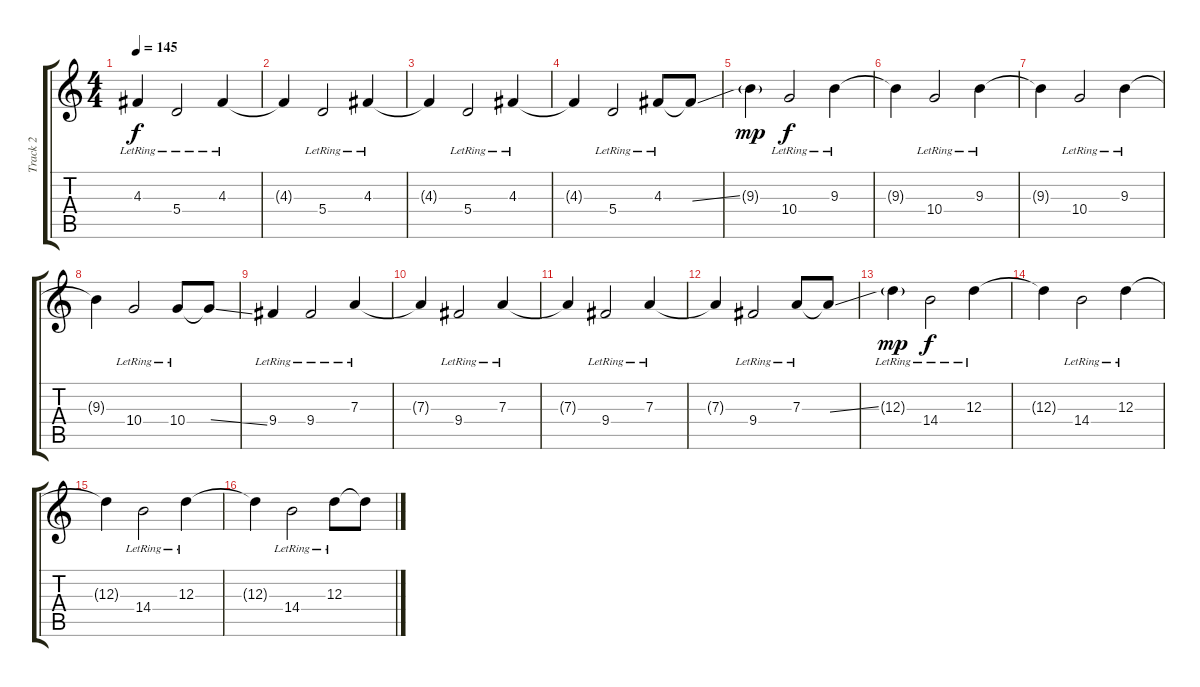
\track ("Track 2" "Track 2") {instrument distortionguitar}
\staff {score tabs}
\tuning (B3 Gb3 D3 A2 E2 B1) {hide}
\ts (4 4)
\tempo 145
\clef g2
\ks c
4.3{lr}.4{dy f} 5.4{lr}.2 4.3{lr}.4 |
4.3{t}.4 5.4{lr}.2 4.3{lr}.4 |
4.3{t}.4 5.4{lr}.2 4.3{lr}.4 |
4.3{t}.4 5.4{lr}.2 4.3{lr}.8 4.3{ss t}.8 |
9.3{g}.4{dy mp} 10.4{lr}.2{dy f} 9.3{lr}.4 |
9.3{t}.4 10.4{lr}.2 9.3{lr}.4 |
9.3{t}.4 10.4{lr}.2 9.3{lr}.4 |
9.3{t}.4 10.4{lr}.2 10.4{lr}.8 10.4{ss t}.8 |
9.4{lr}.4 9.4{lr}.2 7.3{lr}.4 |
7.3{t}.4 9.4{lr}.2 7.3{lr}.4 |
7.3{t}.4 9.4{lr}.2 7.3{lr}.4 |
7.3{t}.4 9.4{lr}.2 7.3{lr}.8 7.3{ss t}.8 |
12.3{g lr}.4{dy mp} 14.4{lr}.2{dy f} 12.3{lr}.4 |
12.3{t}.4 14.4{lr}.2 12.3{lr}.4 |
12.3{t}.4 14.4{lr}.2 12.3{lr}.4 |
12.3{t}.4 14.4{lr}.2 12.3{lr}.8 12.3{sl t}.8
